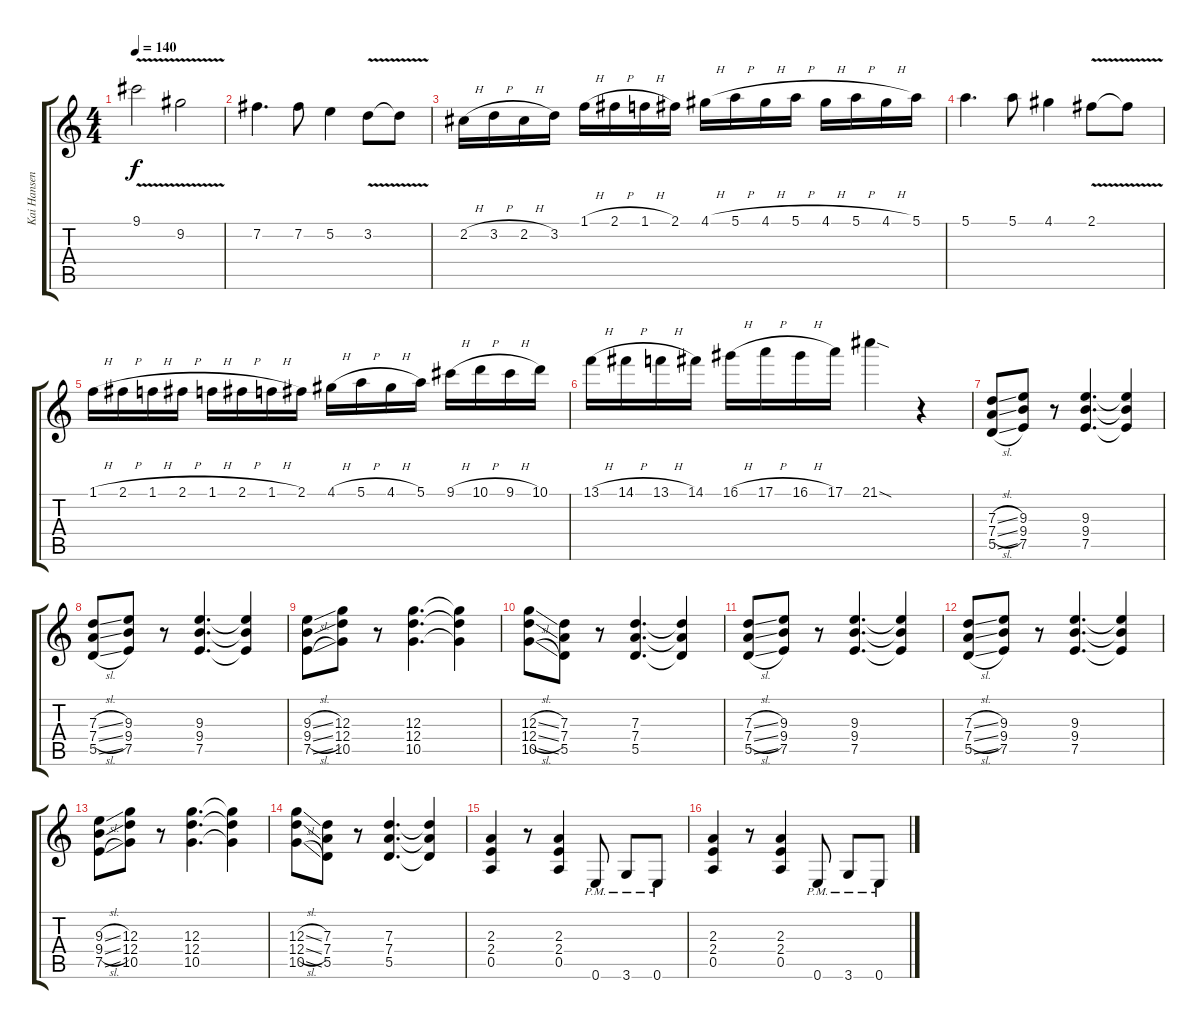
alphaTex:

\track ("Kai Hansen" "Kai Hansen") {instrument distortionguitar}
\staff {score tabs}
\tuning (E4 B3 G3 D3 A2 E2) {hide}
\ts (4 4)
\tempo 140
\clef g2
\ks c
9.1{v}.2{dy f} 9.2{v}.2 |
7.2.4{d} 7.2.8 5.2.4 3.2{v}.8 3.2{t}.8 |
2.2{h}.16 3.2{h}.16 2.2{h}.16 3.2.16 1.1{h}.16 2.1{h}.16 1.1{h}.16 2.1.16 4.1{h}.16 5.1{h}.16 4.1{h}.16 5.1{h}.16 4.1{h}.16 5.1{h}.16 4.1{h}.16 5.1.16 |
5.1.4{d} 5.1.8 4.1.4 2.1{v}.8 2.1{t}.8 |
1.1{h}.16 2.1{h}.16 1.1{h}.16 2.1{h}.16 1.1{h}.16 2.1{h}.16 1.1{h}.16 2.1.16 4.1{h}.16 5.1{h}.16 4.1{h}.16 5.1.16 9.1{h}.16 10.1{h}.16 9.1{h}.16 10.1.16 |
13.1{h}.16 14.1{h}.16 13.1{h}.16 14.1.16 16.1{h}.16 17.1{h}.16 16.1{h}.16 17.1.16 21.1{sod}.4 r.4 |
(7.3{sl} 7.4{sl} 5.5{sl}).8{volume 13} (9.3 9.4 7.5).8 r.8 (9.3 9.4 7.5).4{d} (9.3{t} 9.4{t} 7.5{t}).4 |
(7.3{sl} 7.4{sl} 5.5{sl}).8 (9.3 9.4 7.5).8 r.8 (9.3 9.4 7.5).4{d} (9.3{t} 9.4{t} 7.5{t}).4 |
(9.3{sl} 9.4{sl} 7.5{sl}).8 (12.3 12.4 10.5).8 r.8 (12.3 12.4 10.5).4{d} (12.3{t} 12.4{t} 10.5{t}).4 |
(12.3{sl} 12.4{sl} 10.5{sl}).8 (7.3 7.4 5.5).8 r.8 (7.3 7.4 5.5).4{d} (7.3{t} 7.4{t} 5.5{t}).4 |
(7.3{sl} 7.4{sl} 5.5{sl}).8 (9.3 9.4 7.5).8 r.8 (9.3 9.4 7.5).4{d} (9.3{t} 9.4{t} 7.5{t}).4 |
(7.3{sl} 7.4{sl} 5.5{sl}).8 (9.3 9.4 7.5).8 r.8 (9.3 9.4 7.5).4{d} (9.3{t} 9.4{t} 7.5{t}).4 |
(9.3{sl} 9.4{sl} 7.5{sl}).8 (12.3 12.4 10.5).8 r.8 (12.3 12.4 10.5).4{d} (12.3{t} 12.4{t} 10.5{t}).4 |
(12.3{sl} 12.4{sl} 10.5{sl}).8 (7.3 7.4 5.5).8 r.8 (7.3 7.4 5.5).4{d} (7.3{t} 7.4{t} 5.5{t}).4 |
(2.3 2.4 0.5).4 r.8 (2.3 2.4 0.5).4 0.6{pm}.8 3.6{pm}.8 0.6{pm}.8 |
(2.3 2.4 0.5).4 r.8 (2.3 2.4 0.5).4 0.6{pm}.8 3.6{pm}.8 0.6{pm}.8
